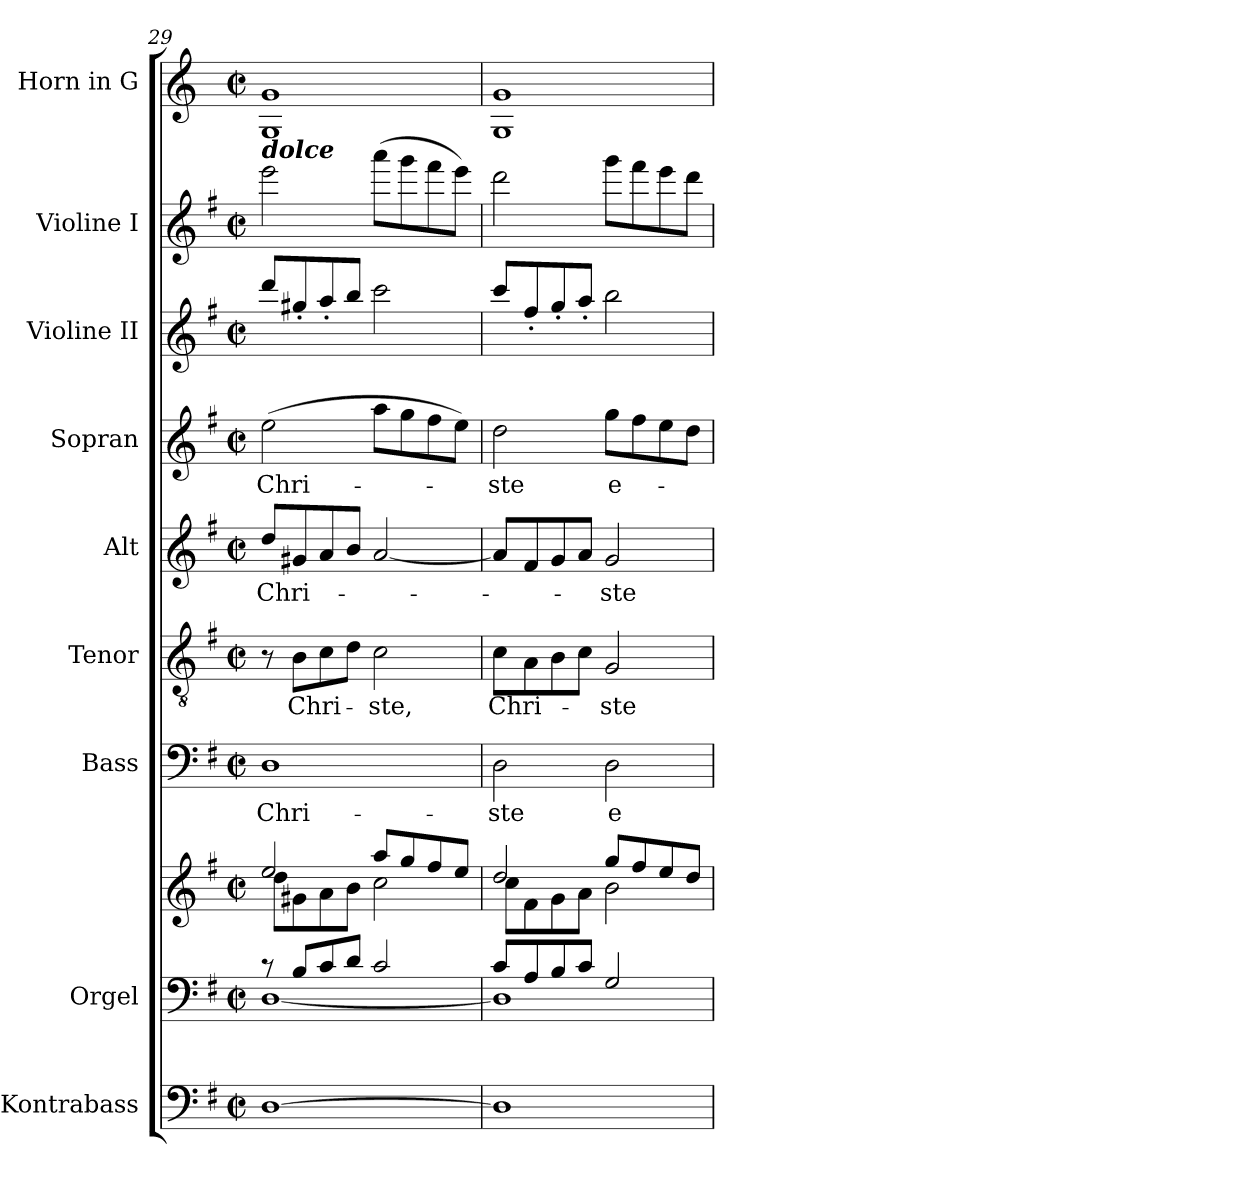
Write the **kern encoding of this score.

**kern	**kern	**kern	**kern	**text	**kern	**text	**kern	**text	**kern	**text	**kern	**kern	**kern
*part9	*part8	*part8	*part7	*part7	*part6	*part6	*part5	*part5	*part4	*part4	*part3	*part2	*part1
*staff10	*staff9	*staff8	*staff7	*staff7	*staff6	*staff6	*staff5	*staff5	*staff4	*staff4	*staff3	*staff2	*staff1
*I"Kontrabass	*I"Orgel	*	*I"Bass	*	*I"Tenor	*	*I"Alt	*	*I"Sopran	*	*I"Violine II	*I"Violine I	*I"Horn in G
*I'Kb.	*I'Org.	*	*I'B	*	*I'T	*	*I'A	*	*I'S	*	*I'Vl. II	*I'Vl. I	*I'Hrn.
*clefF4	*clefF4	*clefG2	*clefF4	*	*clefGv2	*	*clefG2	*	*clefG2	*	*clefG2	*clefG2	*clefG2
*ITrd7c12	*	*	*	*	*	*	*	*	*	*	*ITrd7c12	*ITrd7c12	*ITrd3c5
*k[f#]	*k[f#]	*k[f#]	*k[f#]	*	*k[f#]	*	*k[f#]	*	*k[f#]	*	*k[f#]	*k[f#]	*k[f#]
*G:	*G:	*G:	*G:	*	*G:	*	*G:	*	*G:	*	*G:	*G:	*G:
*M2/2	*M2/2	*M2/2	*M2/2	*	*M2/2	*	*M2/2	*	*M2/2	*	*M2/2	*M2/2	*M2/2
*met(c|)	*met(c|)	*met(c|)	*met(c|)	*	*met(c|)	*	*met(c|)	*	*met(c|)	*	*met(c|)	*met(c|)	*met(c|)
=29	=29	=29	=29	=29	=29	=29	=29	=29	=29	=29	=29	=29	=29
*	*^	*^	*	*	*	*	*	*	*	*	*	*	*
!	!	!	!	!	!	!	!	!	!	!	!	!	!	!LO:TX:a:Bi:t=dolce	!
!	!	!	!	!	!	!LO:LY:b	!	!	!	!LO:LY:b	!	!LO:LY:b	!	!	!
*	*	*	*	*	*	*	*	*	*	*	*	*	*	*	*^
[1DD	8rc	[<1D	2ee/	8dd\L	1D	Chri-	8r	.	8dd/L	Chri-	(>2ee\	Chri-	8dd/L	2ee\	1d	1D
!	!	!	!	!	!	!	!	!LO:LY:b	!	!	!	!	!	!	!	!
.	8B/L	.	.	8g#X\	.	.	8B\L	Chri-	8g#X/	.	.	.	8g#X'</	.	.	.
.	8c/	.	.	8a\	.	.	8c\	.	8a/	.	.	.	8a'</	.	.	.
.	8d/J	.	.	8b\J	.	.	8d\J	.	8b/J	.	.	.	8b/J	.	.	.
!	!	!	!	!	!	!	!	!LO:LY:b	!	!	!	!	!	!	!	!
.	2c/	.	8aa/L	2cc\	.	.	2c\	-ste,	[2a/	.	8aa\L	.	2cc\	(>8aa\L	.	.
.	.	.	8gg/	.	.	.	.	.	.	.	8gg\	.	.	8gg\	.	.
.	.	.	8ff#/	.	.	.	.	.	.	.	8ff#\	.	.	8ff#\	.	.
.	.	.	8ee/J	.	.	.	.	.	.	.	8ee\J)	.	.	8ee\J)	.	.
=30	=30	=30	=30	=30	=30	=30	=30	=30	=30	=30	=30	=30	=30	=30	=30	=30
!	!	!	!	!	!	!LO:LY:b	!	!LO:LY:b	!	!	!	!LO:LY:b	!	!	!	!
1DD]	8c/L	1D]	2dd/	8cc\L	2D\	-ste	8c\L	Chri-	8a/L]	.	2dd\	-ste	8cc/L	2dd\	1d	1D
.	8A/	.	.	8f#\	.	.	8A\	.	8f#/	.	.	.	8f#'</	.	.	.
.	8B/	.	.	8g\	.	.	8B\	.	8g/	.	.	.	8g'</	.	.	.
.	8c/J	.	.	8a\J	.	.	8c\J	.	8a/J	.	.	.	8a'</J	.	.	.
!	!	!	!	!	!	!LO:LY:b	!	!LO:LY:b	!	!LO:LY:b	!	!LO:LY:b	!	!	!	!
.	2G/	.	8gg/L	2b\	2D\	e-	2G/	-ste	2g/	-ste	8gg\L	e-	2b\	8gg\L	.	.
.	.	.	8ff#/	.	.	.	.	.	.	.	8ff#\	.	.	8ff#\	.	.
.	.	.	8ee/	.	.	.	.	.	.	.	8ee\	.	.	8ee\	.	.
.	.	.	8dd/J	.	.	.	.	.	.	.	8dd\J	.	.	8dd\J	.	.
*	*v	*v	*	*	*	*	*	*	*	*	*	*	*	*	*v	*v
*	*	*v	*v	*	*	*	*	*	*	*	*	*	*	*
=	=	=	=	=	=	=	=	=	=	=	=	=	=
*-	*-	*-	*-	*-	*-	*-	*-	*-	*-	*-	*-	*-	*-
